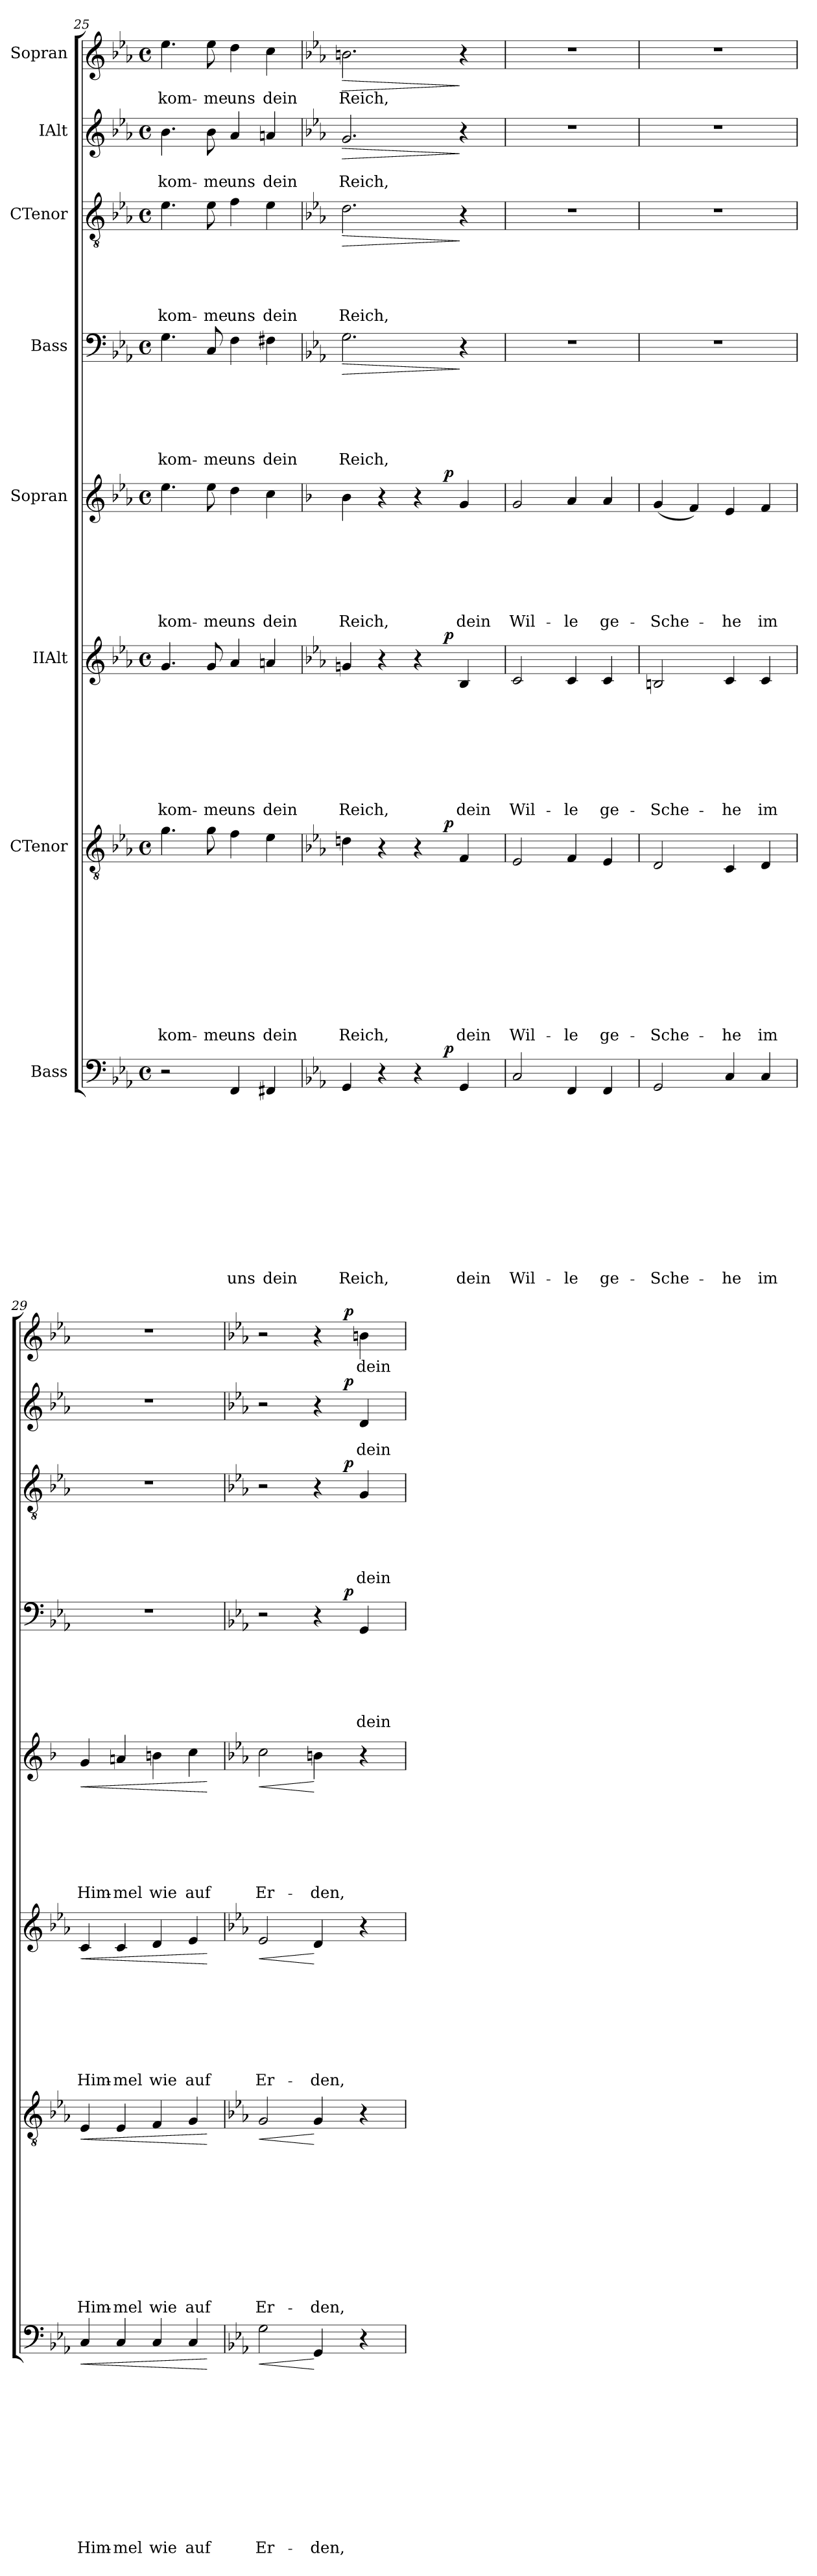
**kern	**text	**text	**text	**text	**text	**text	**text	**text	**text	**text	**text	**text	**dynam	**kern	**text	**text	**text	**text	**text	**text	**text	**text	**text	**text	**text	**dynam	**kern	**text	**text	**text	**text	**text	**text	**text	**text	**dynam	**kern	**text	**text	**text	**text	**text	**text	**text	**dynam	**kern	**text	**text	**text	**text	**text	**text	**dynam	**kern	**text	**text	**text	**text	**text	**dynam	**kern	**text	**text	**dynam	**kern	**text	**dynam
*part8	*part8	*part8	*part8	*part8	*part8	*part8	*part8	*part8	*part8	*part8	*part8	*part8	*part8	*part7	*part7	*part7	*part7	*part7	*part7	*part7	*part7	*part7	*part7	*part7	*part7	*part7	*part6	*part6	*part6	*part6	*part6	*part6	*part6	*part6	*part6	*part6	*part5	*part5	*part5	*part5	*part5	*part5	*part5	*part5	*part5	*part4	*part4	*part4	*part4	*part4	*part4	*part4	*part4	*part3	*part3	*part3	*part3	*part3	*part3	*part3	*part2	*part2	*part2	*part2	*part1	*part1	*part1
*staff8	*staff8	*staff8	*staff8	*staff8	*staff8	*staff8	*staff8	*staff8	*staff8	*staff8	*staff8	*staff8	*staff8	*staff7	*staff7	*staff7	*staff7	*staff7	*staff7	*staff7	*staff7	*staff7	*staff7	*staff7	*staff7	*staff7	*staff6	*staff6	*staff6	*staff6	*staff6	*staff6	*staff6	*staff6	*staff6	*staff6	*staff5	*staff5	*staff5	*staff5	*staff5	*staff5	*staff5	*staff5	*staff5	*staff4	*staff4	*staff4	*staff4	*staff4	*staff4	*staff4	*staff4	*staff3	*staff3	*staff3	*staff3	*staff3	*staff3	*staff3	*staff2	*staff2	*staff2	*staff2	*staff1	*staff1	*staff1
*I"Bass	*	*	*	*	*	*	*	*	*	*	*	*	*	*I"CTenor	*	*	*	*	*	*	*	*	*	*	*	*	*I"IIAlt	*	*	*	*	*	*	*	*	*	*I"Sopran	*	*	*	*	*	*	*	*	*I"Bass	*	*	*	*	*	*	*	*I"CTenor	*	*	*	*	*	*	*I"IAlt	*	*	*	*I"Sopran	*	*
*clefF4	*	*	*	*	*	*	*	*	*	*	*	*	*	*clefGv2	*	*	*	*	*	*	*	*	*	*	*	*	*clefG2	*	*	*	*	*	*	*	*	*	*clefG2	*	*	*	*	*	*	*	*	*clefF4	*	*	*	*	*	*	*	*clefGv2	*	*	*	*	*	*	*clefG2	*	*	*	*clefG2	*	*
*k[b-e-a-]	*	*	*	*	*	*	*	*	*	*	*	*	*	*k[b-e-a-]	*	*	*	*	*	*	*	*	*	*	*	*	*k[b-e-a-]	*	*	*	*	*	*	*	*	*	*k[b-e-a-]	*	*	*	*	*	*	*	*	*k[b-e-a-]	*	*	*	*	*	*	*	*k[b-e-a-]	*	*	*	*	*	*	*k[b-e-a-]	*	*	*	*k[b-e-a-]	*	*
*E-:	*	*	*	*	*	*	*	*	*	*	*	*	*	*E-:	*	*	*	*	*	*	*	*	*	*	*	*	*E-:	*	*	*	*	*	*	*	*	*	*E-:	*	*	*	*	*	*	*	*	*E-:	*	*	*	*	*	*	*	*E-:	*	*	*	*	*	*	*E-:	*	*	*	*E-:	*	*
*M4/4	*	*	*	*	*	*	*	*	*	*	*	*	*	*M4/4	*	*	*	*	*	*	*	*	*	*	*	*	*M4/4	*	*	*	*	*	*	*	*	*	*M4/4	*	*	*	*	*	*	*	*	*M4/4	*	*	*	*	*	*	*	*M4/4	*	*	*	*	*	*	*M4/4	*	*	*	*M4/4	*	*
*met(c)	*	*	*	*	*	*	*	*	*	*	*	*	*	*met(c)	*	*	*	*	*	*	*	*	*	*	*	*	*met(c)	*	*	*	*	*	*	*	*	*	*met(c)	*	*	*	*	*	*	*	*	*met(c)	*	*	*	*	*	*	*	*met(c)	*	*	*	*	*	*	*met(c)	*	*	*	*met(c)	*	*
=25	=25	=25	=25	=25	=25	=25	=25	=25	=25	=25	=25	=25	=25	=25	=25	=25	=25	=25	=25	=25	=25	=25	=25	=25	=25	=25	=25	=25	=25	=25	=25	=25	=25	=25	=25	=25	=25	=25	=25	=25	=25	=25	=25	=25	=25	=25	=25	=25	=25	=25	=25	=25	=25	=25	=25	=25	=25	=25	=25	=25	=25	=25	=25	=25	=25	=25	=25
!	!	!	!	!	!	!	!	!	!	!	!	!	!	!	!	!	!	!	!	!	!	!	!	!	!LO:LY:b	!	!	!	!	!	!	!	!	!	!LO:LY:b	!	!	!	!	!	!	!	!	!LO:LY:b	!	!	!	!	!	!	!	!LO:LY:b	!	!	!	!	!	!	!LO:LY:b	!	!	!	!LO:LY:b	!	!	!LO:LY:b	!
2r	.	.	.	.	.	.	.	.	.	.	.	.	.	4.g\	.	.	.	.	.	.	.	.	.	.	kom-	.	4.g/	.	.	.	.	.	.	.	kom-	.	4.ee-\	.	.	.	.	.	.	-kom-	.	4.G\	.	.	.	.	.	-kom-	.	4.e-\	.	.	.	.	-kom-	.	4.b-\	.	-kom-	.	4.ee-\	-kom-	.
!	!	!	!	!	!	!	!	!	!	!	!	!	!	!	!	!	!	!	!	!	!	!	!	!	!LO:LY:b	!	!	!	!	!	!	!	!	!	!LO:LY:b	!	!	!	!	!	!	!	!	!LO:LY:b	!	!	!	!	!	!	!	!LO:LY:b	!	!	!	!	!	!	!LO:LY:b	!	!	!	!LO:LY:b	!	!	!LO:LY:b	!
.	.	.	.	.	.	.	.	.	.	.	.	.	.	8g\	.	.	.	.	.	.	.	.	.	.	-me	.	8g/	.	.	.	.	.	.	.	-me	.	8ee-\	.	.	.	.	.	.	-me	.	8C/	.	.	.	.	.	-me	.	8e-\	.	.	.	.	-me	.	8b-\	.	-me	.	8ee-\	-me	.
!	!	!	!	!	!	!	!	!	!	!	!	!LO:LY:b	!	!	!	!	!	!	!	!	!	!	!	!	!LO:LY:b	!	!	!	!	!	!	!	!	!	!LO:LY:b	!	!	!	!	!	!	!	!	!LO:LY:b	!	!	!	!	!	!	!	!LO:LY:b	!	!	!	!	!	!	!LO:LY:b	!	!	!	!LO:LY:b	!	!	!LO:LY:b	!
4FF/	.	.	.	.	.	.	.	.	.	.	.	uns	.	4f\	.	.	.	.	.	.	.	.	.	.	uns	.	4a-/	.	.	.	.	.	.	.	uns	.	4dd\	.	.	.	.	.	.	uns	.	4F\	.	.	.	.	.	uns	.	4f\	.	.	.	.	uns	.	4a-/	.	uns	.	4dd\	uns	.
!	!	!	!	!	!	!	!	!	!	!	!	!LO:LY:b	!	!	!	!	!	!	!	!	!	!	!	!	!LO:LY:b	!	!	!	!	!	!	!	!	!	!LO:LY:b	!	!	!	!	!	!	!	!	!LO:LY:b	!	!	!	!	!	!	!	!LO:LY:b	!	!	!	!	!	!	!LO:LY:b	!	!	!	!LO:LY:b	!	!	!LO:LY:b	!
4FF#X/	.	.	.	.	.	.	.	.	.	.	.	dein	.	4e-\	.	.	.	.	.	.	.	.	.	.	dein	.	4an/	.	.	.	.	.	.	.	dein	.	4cc\	.	.	.	.	.	.	dein	.	4F#X\	.	.	.	.	.	dein	.	4e-\	.	.	.	.	dein	.	4an/	.	dein	.	4cc\	dein	.
=26	=26	=26	=26	=26	=26	=26	=26	=26	=26	=26	=26	=26	=26	=26	=26	=26	=26	=26	=26	=26	=26	=26	=26	=26	=26	=26	=26	=26	=26	=26	=26	=26	=26	=26	=26	=26	=26	=26	=26	=26	=26	=26	=26	=26	=26	=26	=26	=26	=26	=26	=26	=26	=26	=26	=26	=26	=26	=26	=26	=26	=26	=26	=26	=26	=26	=26	=26
*	*	*	*	*	*	*	*	*	*	*	*	*	*	*	*	*	*	*	*	*	*	*	*	*	*	*	*	*	*	*	*	*	*	*	*	*	*k[b-]	*	*	*	*	*	*	*	*	*	*	*	*	*	*	*	*	*	*	*	*	*	*	*	*	*	*	*	*	*	*
*	*	*	*	*	*	*	*	*	*	*	*	*	*	*	*	*	*	*	*	*	*	*	*	*	*	*	*	*	*	*	*	*	*	*	*	*	*F:	*	*	*	*	*	*	*	*	*	*	*	*	*	*	*	*	*	*	*	*	*	*	*	*	*	*	*	*	*	*
!	!	!	!	!	!	!	!	!	!	!	!	!LO:LY:b	!	!	!	!	!	!	!	!	!	!	!	!	!LO:LY:b	!	!	!	!	!	!	!	!	!	!LO:LY:b	!	!	!	!	!	!	!	!	!LO:LY:b	!	!	!	!	!	!	!	!LO:LY:b	!LO:HP:b	!	!	!	!	!	!LO:LY:b	!LO:HP:b	!	!	!LO:LY:b	!LO:HP:b	!	!LO:LY:b	!LO:HP:b
*^	*	*	*	*	*	*	*	*	*	*	*	*	*	*^	*	*	*	*	*	*	*	*	*	*	*	*	*^	*	*	*	*	*	*	*	*	*	*^	*	*	*	*	*	*	*	*	*	*	*	*	*	*	*	*	*	*	*	*	*	*	*	*	*	*	*	*	*	*
4GG/	2ryy	.	.	.	.	.	.	.	.	.	.	.	Reich,	.	4dn\	2ryy	.	.	.	.	.	.	.	.	.	.	Reich,	.	4gn/	2ryy	.	.	.	.	.	.	.	Reich,	.	4b-\	2ryy	.	.	.	.	.	.	Reich,	.	2.G\	.	.	.	.	.	Reich,	>	2.d\	.	.	.	.	Reich,	>	2.g/	.	Reich,	>	2.bn\	Reich,	>
4r	.	.	.	.	.	.	.	.	.	.	.	.	.	.	4r	.	.	.	.	.	.	.	.	.	.	.	.	.	4r	.	.	.	.	.	.	.	.	.	.	4r	.	.	.	.	.	.	.	.	.	.	.	.	.	.	.	.	.	.	.	.	.	.	.	.	.	.	.	.	.	.	.
4r	8.ryy	.	.	.	.	.	.	.	.	.	.	.	.	.	4r	8.ryy	.	.	.	.	.	.	.	.	.	.	.	.	4r	8.ryy	.	.	.	.	.	.	.	.	.	4r	8.ryy	.	.	.	.	.	.	.	.	.	.	.	.	.	.	.	.	.	.	.	.	.	.	.	.	.	.	.	.	.	.
!	!	!	!	!	!	!	!	!	!	!	!	!	!	!LO:DY:a	!	!	!	!	!	!	!	!	!	!	!	!	!	!LO:DY:a	!	!	!	!	!	!	!	!	!	!	!LO:DY:a	!	!	!	!	!	!	!	!	!	!LO:DY:a	!	!	!	!	!	!	!	!	!	!	!	!	!	!	!	!	!	!	!	!	!	!
.	4ryy	.	.	.	.	.	.	.	.	.	.	.	.	p	.	4ryy	.	.	.	.	.	.	.	.	.	.	.	p	.	4ryy	.	.	.	.	.	.	.	.	p	.	4ryy	.	.	.	.	.	.	.	p	.	.	.	.	.	.	.	.	.	.	.	.	.	.	.	.	.	.	.	.	.	.
!	!	!	!	!	!	!	!	!	!	!	!	!	!LO:LY:b	!	!	!	!	!	!	!	!	!	!	!	!	!	!LO:LY:b	!	!	!	!	!	!	!	!	!	!	!LO:LY:b	!	!	!	!	!	!	!	!	!	!LO:LY:b	!	!	!	!	!	!	!	!	!	!	!	!	!	!	!	!	!	!	!	!	!	!	!
4GG/	.	.	.	.	.	.	.	.	.	.	.	.	dein	.	4F/	.	.	.	.	.	.	.	.	.	.	.	dein	.	4B-/	.	.	.	.	.	.	.	.	dein	.	4g/	.	.	.	.	.	.	.	dein	.	4r	.	.	.	.	.	.	]	4r	.	.	.	.	.	]	4r	.	.	]	4r	.	]
.	16ryy	.	.	.	.	.	.	.	.	.	.	.	.	.	.	16ryy	.	.	.	.	.	.	.	.	.	.	.	.	.	16ryy	.	.	.	.	.	.	.	.	.	.	16ryy	.	.	.	.	.	.	.	.	.	.	.	.	.	.	.	.	.	.	.	.	.	.	.	.	.	.	.	.	.	.
=27	=27	=27	=27	=27	=27	=27	=27	=27	=27	=27	=27	=27	=27	=27	=27	=27	=27	=27	=27	=27	=27	=27	=27	=27	=27	=27	=27	=27	=27	=27	=27	=27	=27	=27	=27	=27	=27	=27	=27	=27	=27	=27	=27	=27	=27	=27	=27	=27	=27	=27	=27	=27	=27	=27	=27	=27	=27	=27	=27	=27	=27	=27	=27	=27	=27	=27	=27	=27	=27	=27	=27
!	!	!	!	!	!	!	!	!	!	!	!	!	!LO:LY:b	!	!	!	!	!	!	!	!	!	!	!	!	!	!LO:LY:b	!	!	!	!	!	!	!	!	!	!	!LO:LY:b	!	!	!	!	!	!	!	!	!	!LO:LY:b	!	!	!	!	!	!	!	!	!	!	!	!	!	!	!	!	!	!	!	!	!	!	!
*v	*v	*	*	*	*	*	*	*	*	*	*	*	*	*	*	*	*	*	*	*	*	*	*	*	*	*	*	*	*v	*v	*	*	*	*	*	*	*	*	*	*v	*v	*	*	*	*	*	*	*	*	*	*	*	*	*	*	*	*	*	*	*	*	*	*	*	*	*	*	*	*	*	*
*	*	*	*	*	*	*	*	*	*	*	*	*	*	*v	*v	*	*	*	*	*	*	*	*	*	*	*	*	*	*	*	*	*	*	*	*	*	*	*	*	*	*	*	*	*	*	*	*	*	*	*	*	*	*	*	*	*	*	*	*	*	*	*	*	*	*	*	*	*
2C/	.	.	.	.	.	.	.	.	.	.	.	Wil-	.	2E-/	.	.	.	.	.	.	.	.	.	.	Wil-	.	2c/	.	.	.	.	.	.	.	Wil-	.	2g/	.	.	.	.	.	.	Wil-	.	1r	.	.	.	.	.	.	.	1r	.	.	.	.	.	.	1r	.	.	.	1r	.	.
!	!	!	!	!	!	!	!	!	!	!	!	!LO:LY:b	!	!	!	!	!	!	!	!	!	!	!	!	!LO:LY:b	!	!	!	!	!	!	!	!	!	!LO:LY:b	!	!	!	!	!	!	!	!	!LO:LY:b	!	!	!	!	!	!	!	!	!	!	!	!	!	!	!	!	!	!	!	!	!	!	!
4FF/	.	.	.	.	.	.	.	.	.	.	.	-le	.	4F/	.	.	.	.	.	.	.	.	.	.	-le	.	4c/	.	.	.	.	.	.	.	-le	.	4a/	.	.	.	.	.	.	-le	.	.	.	.	.	.	.	.	.	.	.	.	.	.	.	.	.	.	.	.	.	.	.
!	!	!	!	!	!	!	!	!	!	!	!	!LO:LY:b	!	!	!	!	!	!	!	!	!	!	!	!	!LO:LY:b	!	!	!	!	!	!	!	!	!	!LO:LY:b	!	!	!	!	!	!	!	!	!LO:LY:b	!	!	!	!	!	!	!	!	!	!	!	!	!	!	!	!	!	!	!	!	!	!	!
4FF/	.	.	.	.	.	.	.	.	.	.	.	ge-	.	4E-/	.	.	.	.	.	.	.	.	.	.	ge-	.	4c/	.	.	.	.	.	.	.	ge-	.	4a/	.	.	.	.	.	.	ge-	.	.	.	.	.	.	.	.	.	.	.	.	.	.	.	.	.	.	.	.	.	.	.
=28	=28	=28	=28	=28	=28	=28	=28	=28	=28	=28	=28	=28	=28	=28	=28	=28	=28	=28	=28	=28	=28	=28	=28	=28	=28	=28	=28	=28	=28	=28	=28	=28	=28	=28	=28	=28	=28	=28	=28	=28	=28	=28	=28	=28	=28	=28	=28	=28	=28	=28	=28	=28	=28	=28	=28	=28	=28	=28	=28	=28	=28	=28	=28	=28	=28	=28	=28
!	!	!	!	!	!	!	!	!	!	!	!	!LO:LY:b	!	!	!	!	!	!	!	!	!	!	!	!	!LO:LY:b	!	!	!	!	!	!	!	!	!	!LO:LY:b	!	!	!	!	!	!	!	!	!LO:LY:b	!	!	!	!	!	!	!	!	!	!	!	!	!	!	!	!	!	!	!	!	!	!	!
2GG/	.	.	.	.	.	.	.	.	.	.	.	-Sche-	.	2D/	.	.	.	.	.	.	.	.	.	.	-Sche-	.	2Bn/	.	.	.	.	.	.	.	-Sche-	.	(<4g/	.	.	.	.	.	.	-Sche-	.	1r	.	.	.	.	.	.	.	1r	.	.	.	.	.	.	1r	.	.	.	1r	.	.
.	.	.	.	.	.	.	.	.	.	.	.	.	.	.	.	.	.	.	.	.	.	.	.	.	.	.	.	.	.	.	.	.	.	.	.	.	4f/)	.	.	.	.	.	.	.	.	.	.	.	.	.	.	.	.	.	.	.	.	.	.	.	.	.	.	.	.	.	.
!	!	!	!	!	!	!	!	!	!	!	!	!LO:LY:b	!	!	!	!	!	!	!	!	!	!	!	!	!LO:LY:b	!	!	!	!	!	!	!	!	!	!LO:LY:b	!	!	!	!	!	!	!	!	!LO:LY:b	!	!	!	!	!	!	!	!	!	!	!	!	!	!	!	!	!	!	!	!	!	!	!
4C/	.	.	.	.	.	.	.	.	.	.	.	-he	.	4C/	.	.	.	.	.	.	.	.	.	.	-he	.	4c/	.	.	.	.	.	.	.	-he	.	4e/	.	.	.	.	.	.	-he	.	.	.	.	.	.	.	.	.	.	.	.	.	.	.	.	.	.	.	.	.	.	.
!	!	!	!	!	!	!	!	!	!	!	!	!LO:LY:b	!	!	!	!	!	!	!	!	!	!	!	!	!LO:LY:b	!	!	!	!	!	!	!	!	!	!LO:LY:b	!	!	!	!	!	!	!	!	!LO:LY:b	!	!	!	!	!	!	!	!	!	!	!	!	!	!	!	!	!	!	!	!	!	!	!
4C/	.	.	.	.	.	.	.	.	.	.	.	im	.	4D/	.	.	.	.	.	.	.	.	.	.	im	.	4c/	.	.	.	.	.	.	.	im	.	4f/	.	.	.	.	.	.	im	.	.	.	.	.	.	.	.	.	.	.	.	.	.	.	.	.	.	.	.	.	.	.
=29	=29	=29	=29	=29	=29	=29	=29	=29	=29	=29	=29	=29	=29	=29	=29	=29	=29	=29	=29	=29	=29	=29	=29	=29	=29	=29	=29	=29	=29	=29	=29	=29	=29	=29	=29	=29	=29	=29	=29	=29	=29	=29	=29	=29	=29	=29	=29	=29	=29	=29	=29	=29	=29	=29	=29	=29	=29	=29	=29	=29	=29	=29	=29	=29	=29	=29	=29
!	!	!	!	!	!	!	!	!	!	!	!	!LO:LY:b	!LO:HP:b	!	!	!	!	!	!	!	!	!	!	!	!LO:LY:b	!LO:HP:b	!	!	!	!	!	!	!	!	!LO:LY:b	!LO:HP:b	!	!	!	!	!	!	!	!LO:LY:b	!LO:HP:b	!	!	!	!	!	!	!	!	!	!	!	!	!	!	!	!	!	!	!	!	!	!
4C/	.	.	.	.	.	.	.	.	.	.	.	Him-	<	4E-/	.	.	.	.	.	.	.	.	.	.	Him-	<	4c/	.	.	.	.	.	.	.	Him-	<	4g/	.	.	.	.	.	.	Him-	<	1r	.	.	.	.	.	.	.	1r	.	.	.	.	.	.	1r	.	.	.	1r	.	.
!	!	!	!	!	!	!	!	!	!	!	!	!LO:LY:b	!	!	!	!	!	!	!	!	!	!	!	!	!LO:LY:b	!	!	!	!	!	!	!	!	!	!LO:LY:b	!	!	!	!	!	!	!	!	!LO:LY:b	!	!	!	!	!	!	!	!	!	!	!	!	!	!	!	!	!	!	!	!	!	!	!
4C/	.	.	.	.	.	.	.	.	.	.	.	-mel	.	4E-/	.	.	.	.	.	.	.	.	.	.	-mel	.	4c/	.	.	.	.	.	.	.	-mel	.	4an/	.	.	.	.	.	.	-mel	.	.	.	.	.	.	.	.	.	.	.	.	.	.	.	.	.	.	.	.	.	.	.
!	!	!	!	!	!	!	!	!	!	!	!	!LO:LY:b	!	!	!	!	!	!	!	!	!	!	!	!	!LO:LY:b	!	!	!	!	!	!	!	!	!	!LO:LY:b	!	!	!	!	!	!	!	!	!LO:LY:b	!	!	!	!	!	!	!	!	!	!	!	!	!	!	!	!	!	!	!	!	!	!	!
4C/	.	.	.	.	.	.	.	.	.	.	.	wie	.	4F/	.	.	.	.	.	.	.	.	.	.	wie	.	4d/	.	.	.	.	.	.	.	wie	.	4bn\	.	.	.	.	.	.	wie	.	.	.	.	.	.	.	.	.	.	.	.	.	.	.	.	.	.	.	.	.	.	.
!	!	!	!	!	!	!	!	!	!	!	!	!LO:LY:b	!	!	!	!	!	!	!	!	!	!	!	!	!LO:LY:b	!	!	!	!	!	!	!	!	!	!LO:LY:b	!	!	!	!	!	!	!	!	!LO:LY:b	!	!	!	!	!	!	!	!	!	!	!	!	!	!	!	!	!	!	!	!	!	!	!
4C/	.	.	.	.	.	.	.	.	.	.	.	auf	.	4G/	.	.	.	.	.	.	.	.	.	.	auf	.	4e-/	.	.	.	.	.	.	.	auf	.	4cc\	.	.	.	.	.	.	auf	.	.	.	.	.	.	.	.	.	.	.	.	.	.	.	.	.	.	.	.	.	.	.
.	.	.	.	.	.	.	.	.	.	.	.	.	[	.	.	.	.	.	.	.	.	.	.	.	.	[	.	.	.	.	.	.	.	.	.	[	.	.	.	.	.	.	.	.	[	.	.	.	.	.	.	.	.	.	.	.	.	.	.	.	.	.	.	.	.	.	.
!!LO:PB:g=z
=30	=30	=30	=30	=30	=30	=30	=30	=30	=30	=30	=30	=30	=30	=30	=30	=30	=30	=30	=30	=30	=30	=30	=30	=30	=30	=30	=30	=30	=30	=30	=30	=30	=30	=30	=30	=30	=30	=30	=30	=30	=30	=30	=30	=30	=30	=30	=30	=30	=30	=30	=30	=30	=30	=30	=30	=30	=30	=30	=30	=30	=30	=30	=30	=30	=30	=30	=30
*	*	*	*	*	*	*	*	*	*	*	*	*	*	*	*	*	*	*	*	*	*	*	*	*	*	*	*	*	*	*	*	*	*	*	*	*	*k[b-e-a-]	*	*	*	*	*	*	*	*	*	*	*	*	*	*	*	*	*	*	*	*	*	*	*	*	*	*	*	*	*	*
*	*	*	*	*	*	*	*	*	*	*	*	*	*	*	*	*	*	*	*	*	*	*	*	*	*	*	*	*	*	*	*	*	*	*	*	*	*E-:	*	*	*	*	*	*	*	*	*	*	*	*	*	*	*	*	*	*	*	*	*	*	*	*	*	*	*	*	*	*
!	!	!	!	!	!	!	!	!	!	!	!	!LO:LY:b	!LO:HP:b	!	!	!	!	!	!	!	!	!	!	!	!LO:LY:b	!LO:HP:b	!	!	!	!	!	!	!	!	!LO:LY:b	!LO:HP:b	!	!	!	!	!	!	!	!LO:LY:b	!LO:HP:b	!	!	!	!	!	!	!	!	!	!	!	!	!	!	!	!	!	!	!	!	!	!
*	*	*	*	*	*	*	*	*	*	*	*	*	*	*	*	*	*	*	*	*	*	*	*	*	*	*	*	*	*	*	*	*	*	*	*	*	*	*	*	*	*	*	*	*	*	*^	*	*	*	*	*	*	*	*^	*	*	*	*	*	*	*^	*	*	*	*^	*	*
2G\	.	.	.	.	.	.	.	.	.	.	.	Er-	<	2G/	.	.	.	.	.	.	.	.	.	.	Er-	<	2e-/	.	.	.	.	.	.	.	Er-	<	2cc\	.	.	.	.	.	.	Er-	<	2r	2ryy	.	.	.	.	.	.	.	2r	2ryy	.	.	.	.	.	.	2r	2ryy	.	.	.	2r	2ryy	.	.
!	!	!	!	!	!	!	!	!	!	!	!	!LO:LY:b	!	!	!	!	!	!	!	!	!	!	!	!	!LO:LY:b	!	!	!	!	!	!	!	!	!	!LO:LY:b	!	!	!	!	!	!	!	!	!LO:LY:b	!	!	!	!	!	!	!	!	!	!	!	!	!	!	!	!	!	!	!	!	!	!	!	!	!	!	!
4GG/	.	.	.	.	.	.	.	.	.	.	.	-den,	[	4G/	.	.	.	.	.	.	.	.	.	.	-den,	[	4d/	.	.	.	.	.	.	.	-den,	[	4bn\	.	.	.	.	.	.	-den,	[	4r	8.ryy	.	.	.	.	.	.	.	4r	8.ryy	.	.	.	.	.	.	4r	8.ryy	.	.	.	4r	8.ryy	.	.
!	!	!	!	!	!	!	!	!	!	!	!	!	!	!	!	!	!	!	!	!	!	!	!	!	!	!	!	!	!	!	!	!	!	!	!	!	!	!	!	!	!	!	!	!	!	!	!	!	!	!	!	!	!	!LO:DY:a	!	!	!	!	!	!	!	!LO:DY:a	!	!	!	!	!LO:DY:a	!	!	!	!LO:DY:a
.	.	.	.	.	.	.	.	.	.	.	.	.	.	.	.	.	.	.	.	.	.	.	.	.	.	.	.	.	.	.	.	.	.	.	.	.	.	.	.	.	.	.	.	.	.	.	4ryy	.	.	.	.	.	.	p	.	4ryy	.	.	.	.	.	p	.	4ryy	.	.	p	.	4ryy	.	p
!	!	!	!	!	!	!	!	!	!	!	!	!	!	!	!	!	!	!	!	!	!	!	!	!	!	!	!	!	!	!	!	!	!	!	!	!	!	!	!	!	!	!	!	!	!	!	!	!	!	!	!	!	!LO:LY:b	!	!	!	!	!	!	!	!LO:LY:b	!	!	!	!	!LO:LY:b	!	!	!	!LO:LY:b	!
4r	.	.	.	.	.	.	.	.	.	.	.	.	.	4r	.	.	.	.	.	.	.	.	.	.	.	.	4r	.	.	.	.	.	.	.	.	.	4r	.	.	.	.	.	.	.	.	4GG/	.	.	.	.	.	.	dein	.	4G/	.	.	.	.	.	dein	.	4d/	.	.	dein	.	4bn\	.	dein	.
.	.	.	.	.	.	.	.	.	.	.	.	.	.	.	.	.	.	.	.	.	.	.	.	.	.	.	.	.	.	.	.	.	.	.	.	.	.	.	.	.	.	.	.	.	.	.	16ryy	.	.	.	.	.	.	.	.	16ryy	.	.	.	.	.	.	.	16ryy	.	.	.	.	16ryy	.	.
*	*	*	*	*	*	*	*	*	*	*	*	*	*	*	*	*	*	*	*	*	*	*	*	*	*	*	*	*	*	*	*	*	*	*	*	*	*	*	*	*	*	*	*	*	*	*v	*v	*	*	*	*	*	*	*	*	*	*	*	*	*	*	*	*v	*v	*	*	*	*v	*v	*	*
*	*	*	*	*	*	*	*	*	*	*	*	*	*	*	*	*	*	*	*	*	*	*	*	*	*	*	*	*	*	*	*	*	*	*	*	*	*	*	*	*	*	*	*	*	*	*	*	*	*	*	*	*	*	*v	*v	*	*	*	*	*	*	*	*	*	*	*	*	*
=	=	=	=	=	=	=	=	=	=	=	=	=	=	=	=	=	=	=	=	=	=	=	=	=	=	=	=	=	=	=	=	=	=	=	=	=	=	=	=	=	=	=	=	=	=	=	=	=	=	=	=	=	=	=	=	=	=	=	=	=	=	=	=	=	=	=	=
*-	*-	*-	*-	*-	*-	*-	*-	*-	*-	*-	*-	*-	*-	*-	*-	*-	*-	*-	*-	*-	*-	*-	*-	*-	*-	*-	*-	*-	*-	*-	*-	*-	*-	*-	*-	*-	*-	*-	*-	*-	*-	*-	*-	*-	*-	*-	*-	*-	*-	*-	*-	*-	*-	*-	*-	*-	*-	*-	*-	*-	*-	*-	*-	*-	*-	*-	*-
